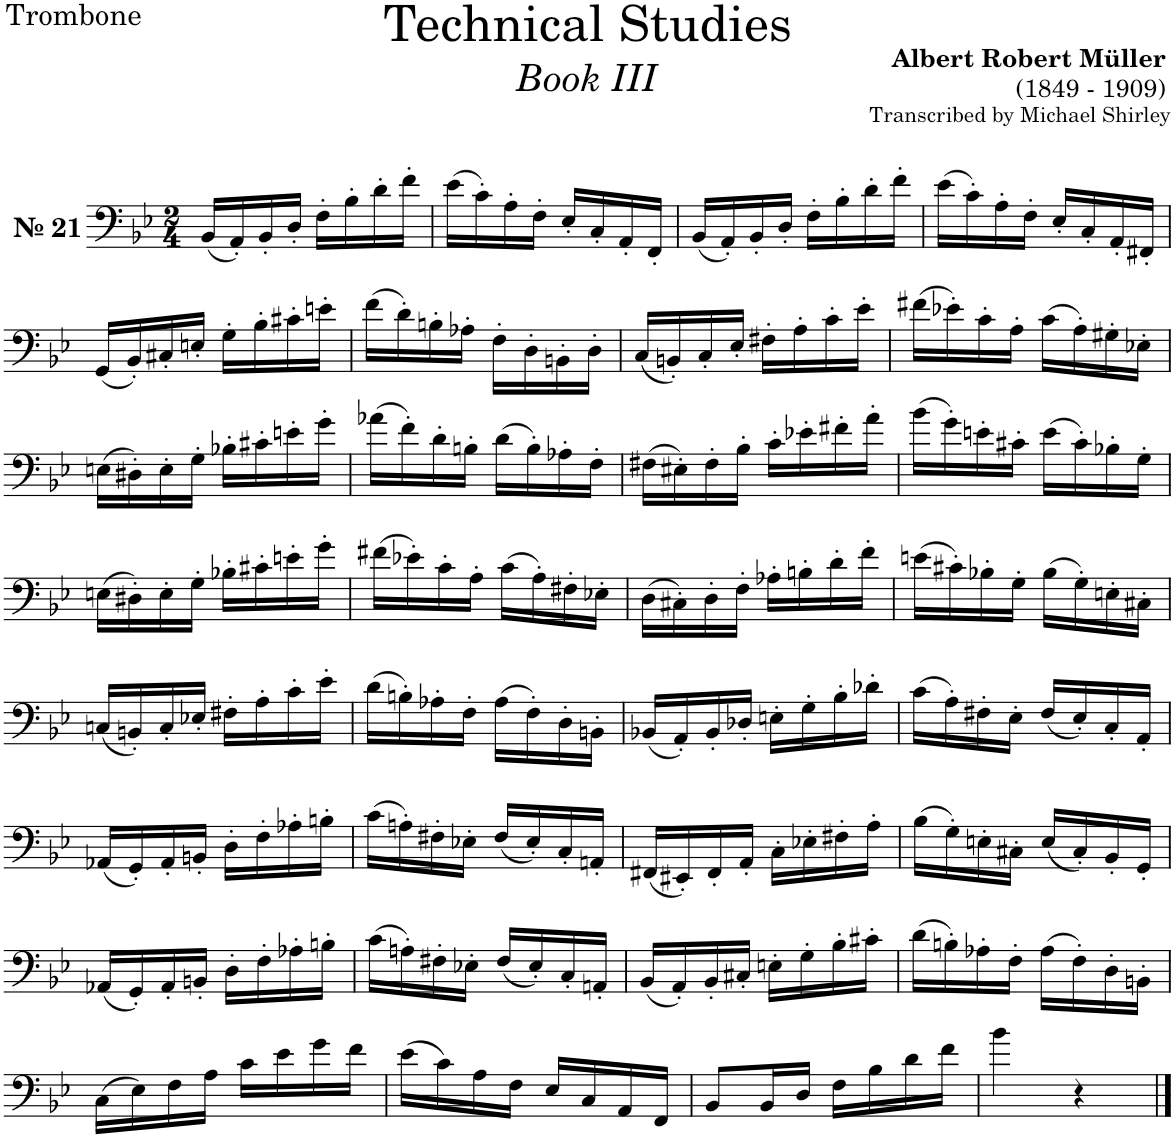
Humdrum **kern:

**kern
*part1
*staff1
*I"Trombone
*I'Tbn.
*clefF4
*k[b-e-]
*M2/4
=1
!LO:TX:a:B:t=№ 21
(16BB-/LL
16AA'/)
16BB-'/
16D'/JJ
16F'\LL
16B-'\
16d'\
16f'\JJ
=2
(16e-\LL
16c'\)
16A'\
16F'\JJ
16E-'/LL
16C'/
16AA'/
16FF'/JJ
=3
(16BB-/LL
16AA'/)
16BB-'/
16D'/JJ
16F'\LL
16B-'\
16d'\
16f'\JJ
=4
(16e-\LL
16c'\)
16A'\
16F'\JJ
16E-'/LL
16C'/
16AA'/
16FF#X'/JJ
!!LO:LB:g=z
=5
(16GG/LL
16BB-'/)
16C#X'/
16En'/JJ
16G'\LL
16B-'\
16c#X'\
16en'\JJ
=6
(16f\LL
16d'\)
16Bn'\
16A-X'\JJ
16F'\LL
16D'\
16BBn'\
16D'\JJ
=7
(16C/LL
16BBn'/)
16C'/
16E-'/JJ
16F#X'\LL
16A'\
16c'\
16e-'\JJ
=8
(16f#X\LL
16e-X'\)
16c'\
16A'\JJ
(16c\LL
16A'\)
16G#X'\
16E-X'\JJ
!!LO:LB:g=z
=9
(16En\LL
16D#X'\)
16E'\
16G'\JJ
16B-X'\LL
16c#X'\
16en'\
16g'\JJ
=10
(16a-X\LL
16f'\)
16d'\
16Bn'\JJ
(16d\LL
16B'\)
16A-X'\
16F'\JJ
=11
(16F#X\LL
16E#X'\)
16F#'\
16B-'\JJ
16c'\LL
16e-X'\
16f#X'\
16a'\JJ
=12
(16b-\LL
16g'\)
16en'\
16c#X'\JJ
(16e\LL
16c#'\)
16B-X'\
16G'\JJ
!!LO:LB:g=z
=13
(16En\LL
16D#X'\)
16E'\
16G'\JJ
16B-X'\LL
16c#X'\
16en'\
16g'\JJ
=14
(16f#X\LL
16e-X'\)
16c'\
16A'\JJ
(16c\LL
16A'\)
16F#X'\
16E-X'\JJ
=15
(16D\LL
16C#X'\)
16D'\
16F'\JJ
16A-X'\LL
16Bn'\
16d'\
16f'\JJ
=16
(16en\LL
16c#X'\)
16B-X'\
16G'\JJ
(16B-\LL
16G'\)
16En'\
16C#X'\JJ
!!LO:LB:g=z
=17
(16Cn/LL
16BBn'/)
16C'/
16E-X'/JJ
16F#X'\LL
16A'\
16c'\
16e-'\JJ
=18
(16d\LL
16Bn'\)
16A-X'\
16F'\JJ
(16A-\LL
16F'\)
16D'\
16BBn'\JJ
=19
(16BB-X/LL
16AA'/)
16BB-'/
16D-X'/JJ
16En'\LL
16G'\
16B-'\
16d-X'\JJ
=20
(16c\LL
16A'\)
16F#X'\
16E-'\JJ
(16F#/LL
16E-'/)
16C'/
16AA'/JJ
!!LO:LB:g=z
=21
(16AA-X/LL
16GG'/)
16AA-'/
16BBn'/JJ
16D'\LL
16F'\
16A-X'\
16Bn'\JJ
=22
(16c\LL
16An'\)
16F#X'\
16E-X'\JJ
(16F#/LL
16E-'/)
16C'/
16AAn'/JJ
=23
(16FF#X/LL
16EE#X'/)
16FF#'/
16AA'/JJ
16C'\LL
16E-X'\
16F#X'\
16A'\JJ
=24
(16B-\LL
16G'\)
16En'\
16C#X'\JJ
(16E/LL
16C#'/)
16BB-'/
16GG'/JJ
!!LO:LB:g=z
=25
(16AA-X/LL
16GG'/)
16AA-'/
16BBn'/JJ
16D'\LL
16F'\
16A-X'\
16Bn'\JJ
=26
(16c\LL
16An'\)
16F#X'\
16E-X'\JJ
(16F#/LL
16E-'/)
16C'/
16AAn'/JJ
=27
(16BB-/LL
16AA'/)
16BB-'/
16C#X'/JJ
16En'\LL
16G'\
16B-'\
16c#X'\JJ
=28
(16d\LL
16Bn'\)
16A-X'\
16F'\JJ
(16A-\LL
16F'\)
16D'\
16BBn'\JJ
!!LO:LB:g=z
=29
(16C\LL
16E-\)
16F\
16A\JJ
16c\LL
16e-\
16g\
16f\JJ
=30
(16e-\LL
16c\)
16A\
16F\JJ
16E-/LL
16C/
16AA/
16FF/JJ
=31
8BB-/L
16BB-/L
16D/JJ
16F\LL
16B-\
16d\
16f\JJ
=32
4b-\
4r
==
*-
